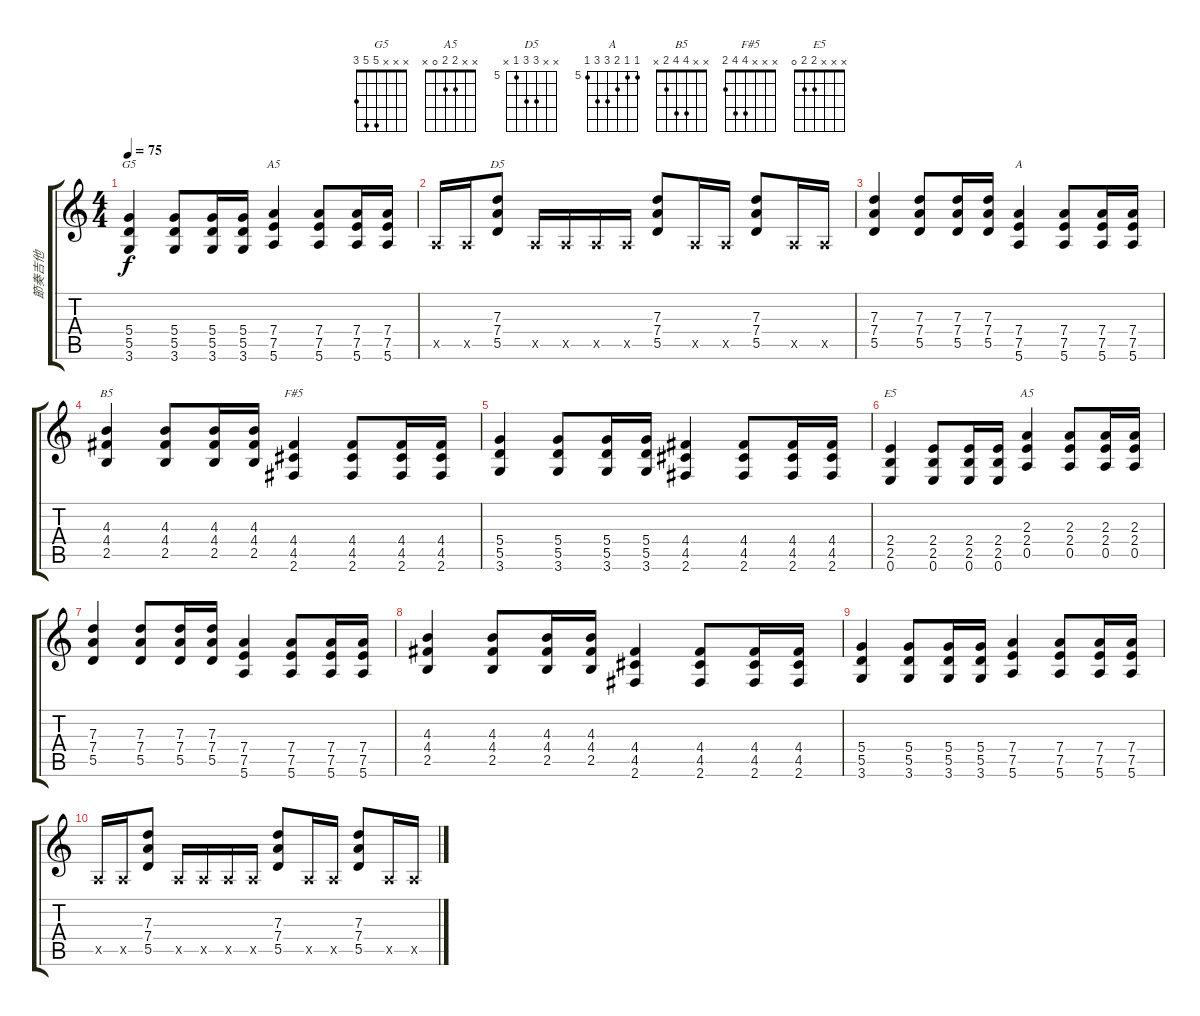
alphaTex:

\track ("節奏吉他" "節奏吉他") {instrument electricguitarjazz}
\staff {score tabs}
\tuning (E4 B3 G3 D3 A2 E2) {hide}
\chord ("G5" x x x 5 5 3)
\chord ("A5" x x x 7 7 5) {firstfret 5}
\chord ("D5" x x 7 7 5 x) {firstfret 5}
\chord ("A" 5 5 6 7 7 5) {firstfret 5}
\chord ("B5" x x 4 4 2 x)
\chord ("F#5" x x x 4 4 2)
\chord ("E5" x x x 2 2 0)
\chord ("A5" x x 2 2 0 x)
\ts (4 4)
\tempo 75
\clef g2
\ks c
(5.4 5.5 3.6).4{ch "G5" dy f} (5.4 5.5 3.6).8 (5.4 5.5 3.6).16 (5.4 5.5 3.6).16 (7.4 7.5 5.6).4{ch "A5"} (7.4 7.5 5.6).8 (7.4 7.5 5.6).16 (7.4 7.5 5.6).16 |
0.5{x}.16 0.5{x}.16 (7.3 7.4 5.5).8{ch "D5"} 0.5{x}.16 0.5{x}.16 0.5{x}.16 0.5{x}.16 (7.3 7.4 5.5).8 0.5{x}.16 0.5{x}.16 (7.3 7.4 5.5).8 0.5{x}.16 0.5{x}.16 |
(7.3 7.4 5.5).4{instrument overdrivenguitar} (7.3 7.4 5.5).8 (7.3 7.4 5.5).16 (7.3 7.4 5.5).16 (7.4 7.5 5.6).4{ch "A"} (7.4 7.5 5.6).8 (7.4 7.5 5.6).16 (7.4 7.5 5.6).16 |
(4.3 4.4 2.5).4{ch "B5"} (4.3 4.4 2.5).8 (4.3 4.4 2.5).16 (4.3 4.4 2.5).16 (4.4 4.5 2.6).4{ch "F#5"} (4.4 4.5 2.6).8 (4.4 4.5 2.6).16 (4.4 4.5 2.6).16 |
(5.4 5.5 3.6).4 (5.4 5.5 3.6).8 (5.4 5.5 3.6).16 (5.4 5.5 3.6).16 (4.4 4.5 2.6).4 (4.4 4.5 2.6).8 (4.4 4.5 2.6).16 (4.4 4.5 2.6).16 |
(2.4 2.5 0.6).4{ch "E5"} (2.4 2.5 0.6).8 (2.4 2.5 0.6).16 (2.4 2.5 0.6).16 (2.3 2.4 0.5).4{ch "A5"} (2.3 2.4 0.5).8 (2.3 2.4 0.5).16 (2.3 2.4 0.5).16 |
(7.3 7.4 5.5).4{instrument overdrivenguitar} (7.3 7.4 5.5).8 (7.3 7.4 5.5).16 (7.3 7.4 5.5).16 (7.4 7.5 5.6).4 (7.4 7.5 5.6).8 (7.4 7.5 5.6).16 (7.4 7.5 5.6).16 |
(4.3 4.4 2.5).4 (4.3 4.4 2.5).8 (4.3 4.4 2.5).16 (4.3 4.4 2.5).16 (4.4 4.5 2.6).4 (4.4 4.5 2.6).8 (4.4 4.5 2.6).16 (4.4 4.5 2.6).16 |
(5.4 5.5 3.6).4 (5.4 5.5 3.6).8 (5.4 5.5 3.6).16 (5.4 5.5 3.6).16 (7.4 7.5 5.6).4 (7.4 7.5 5.6).8 (7.4 7.5 5.6).16 (7.4 7.5 5.6).16 |
0.5{x}.16 0.5{x}.16 (7.3 7.4 5.5).8 0.5{x}.16 0.5{x}.16 0.5{x}.16 0.5{x}.16 (7.3 7.4 5.5).8 0.5{x}.16 0.5{x}.16 (7.3 7.4 5.5).8 0.5{x}.16 0.5{x}.16
